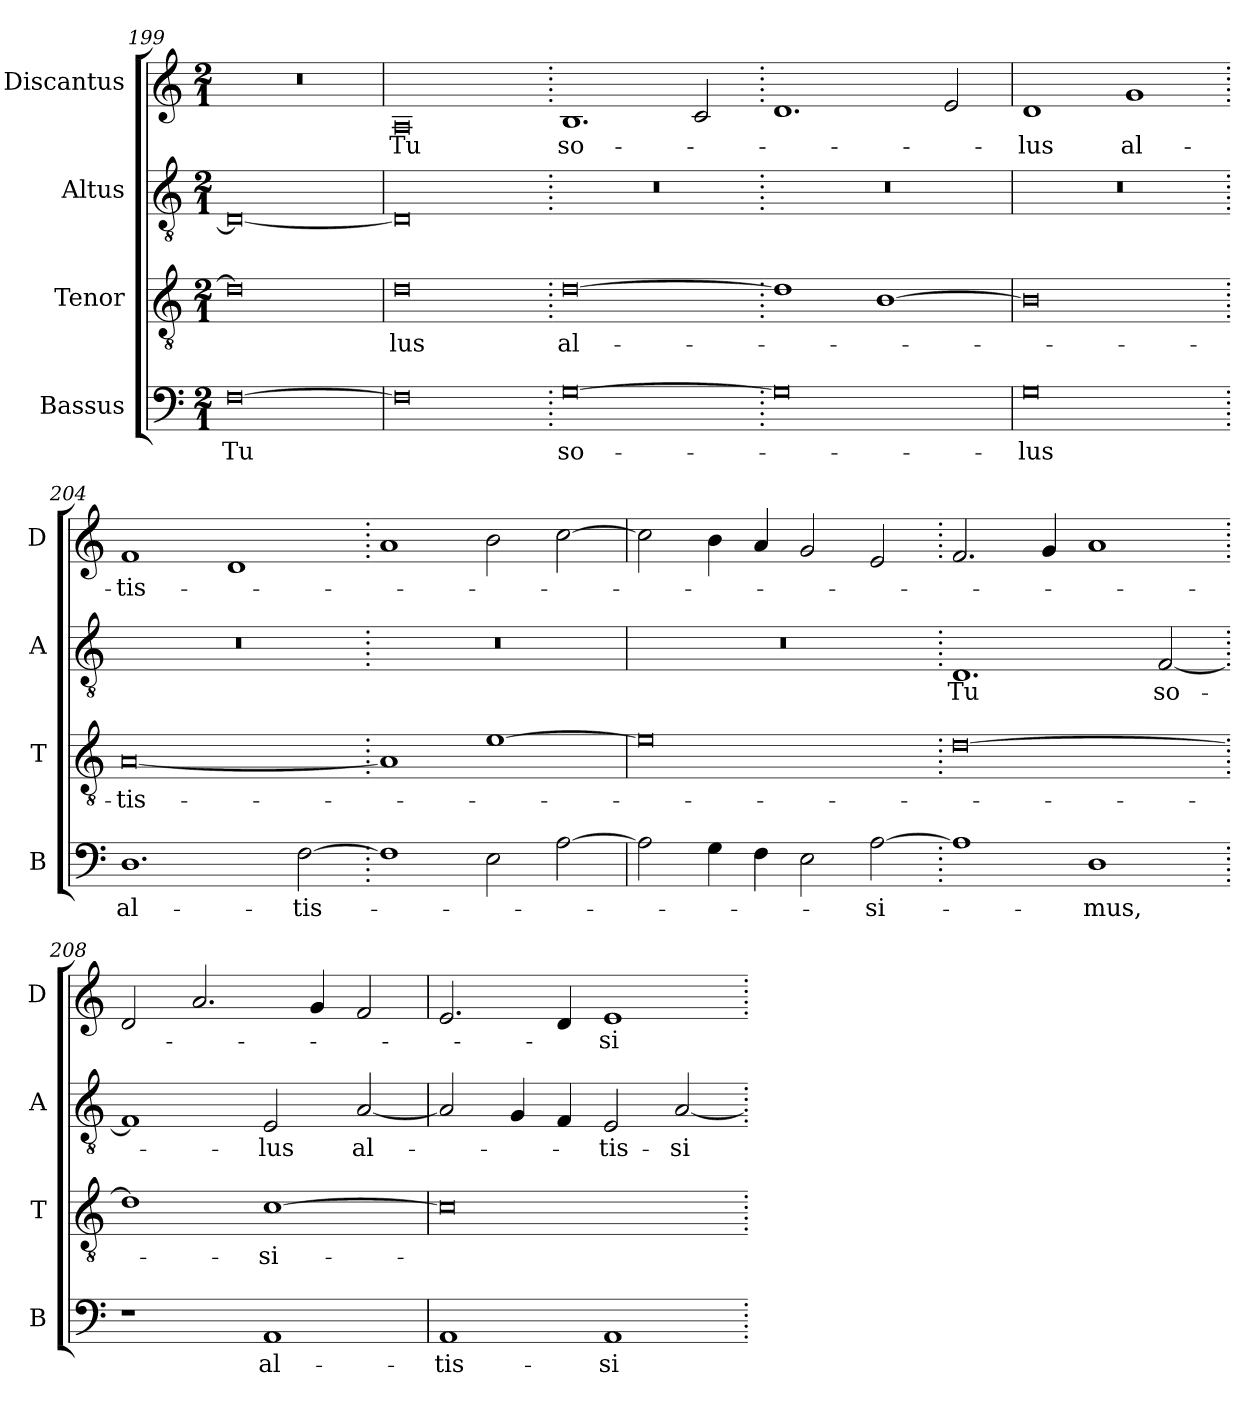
**kern	**text	**kern	**text	**kern	**text	**kern	**text
*part4	*part4	*part3	*part3	*part2	*part2	*part1	*part1
*staff4	*staff4	*staff3	*staff3	*staff2	*staff2	*staff1	*staff1
*I"Bassus	*	*I"Tenor	*	*I"Altus	*	*I"Discantus	*
*I'B	*	*I'T	*	*I'A	*	*I'D	*
*clefF4	*	*clefGv2	*	*clefGv2	*	*clefG2	*
*k[]	*	*k[]	*	*k[]	*	*k[]	*
*M2/1	*	*M2/1	*	*M2/1	*	*M2/1	*
=199	=199	=199	=199	=199	=199	=199	=199
[0F	Tu	0d]	.	0D_	.	0r	.
=200	=200	=200	=200	=200	=200	=200	=200
0F]	.	0d	-lus	0D]	.	0A	Tu
=201.	=201.	=201.	=201.	=201.	=201.	=201.	=201.
[0G	so-	[0d	al-	0r	.	1.B	so-
.	.	.	.	.	.	2c	.
=202.	=202.	=202.	=202.	=202.	=202.	=202.	=202.
0G]	.	1d]	.	0r	.	1.d	.
.	.	[1B	.	.	.	.	.
.	.	.	.	.	.	2e	.
=203	=203	=203	=203	=203	=203	=203	=203
0G	-lus	0B]	.	0r	.	1d	-lus
.	.	.	.	.	.	1g	al-
=204.	=204.	=204.	=204.	=204.	=204.	=204.	=204.
1.D	al-	[0A	-tis-	0r	.	1f	-tis-
.	.	.	.	.	.	1d	.
[2F	-tis-	.	.	.	.	.	.
=205.	=205.	=205.	=205.	=205.	=205.	=205.	=205.
1F]	.	1A]	.	0r	.	1a	.
2E	.	[1e	.	.	.	2b	.
[2A	.	.	.	.	.	[2cc	.
=206	=206	=206	=206	=206	=206	=206	=206
2A]	.	0e]	.	0r	.	2cc]	.
4G	.	.	.	.	.	4b	.
4F	.	.	.	.	.	4a	.
2E	.	.	.	.	.	2g	.
[2A	-si-	.	.	.	.	2e	.
=207.	=207.	=207.	=207.	=207.	=207.	=207.	=207.
1A]	.	[0d	.	1.D	Tu	2.f	.
.	.	.	.	.	.	4g	.
1D	-mus,	.	.	.	.	1a	.
.	.	.	.	[2F	so-	.	.
=208.	=208.	=208.	=208.	=208.	=208.	=208.	=208.
1r	.	1d]	.	1F]	.	2d	.
.	.	.	.	.	.	2.a	.
1AA	al-	[1c	-si-	2E	-lus	.	.
.	.	.	.	.	.	4g	.
.	.	.	.	[2A	al-	2f	.
=209	=209	=209	=209	=209	=209	=209	=209
1AA	-tis-	0c]	.	2A]	.	2.e	.
.	.	.	.	4G	.	.	.
.	.	.	.	4F	.	4d	.
1AA	-si-	.	.	2E	-tis-	1e	-si-
.	.	.	.	[2A	-si-	.	.
=.	=.	=.	=.	=.	=.	=.	=.
*-	*-	*-	*-	*-	*-	*-	*-
